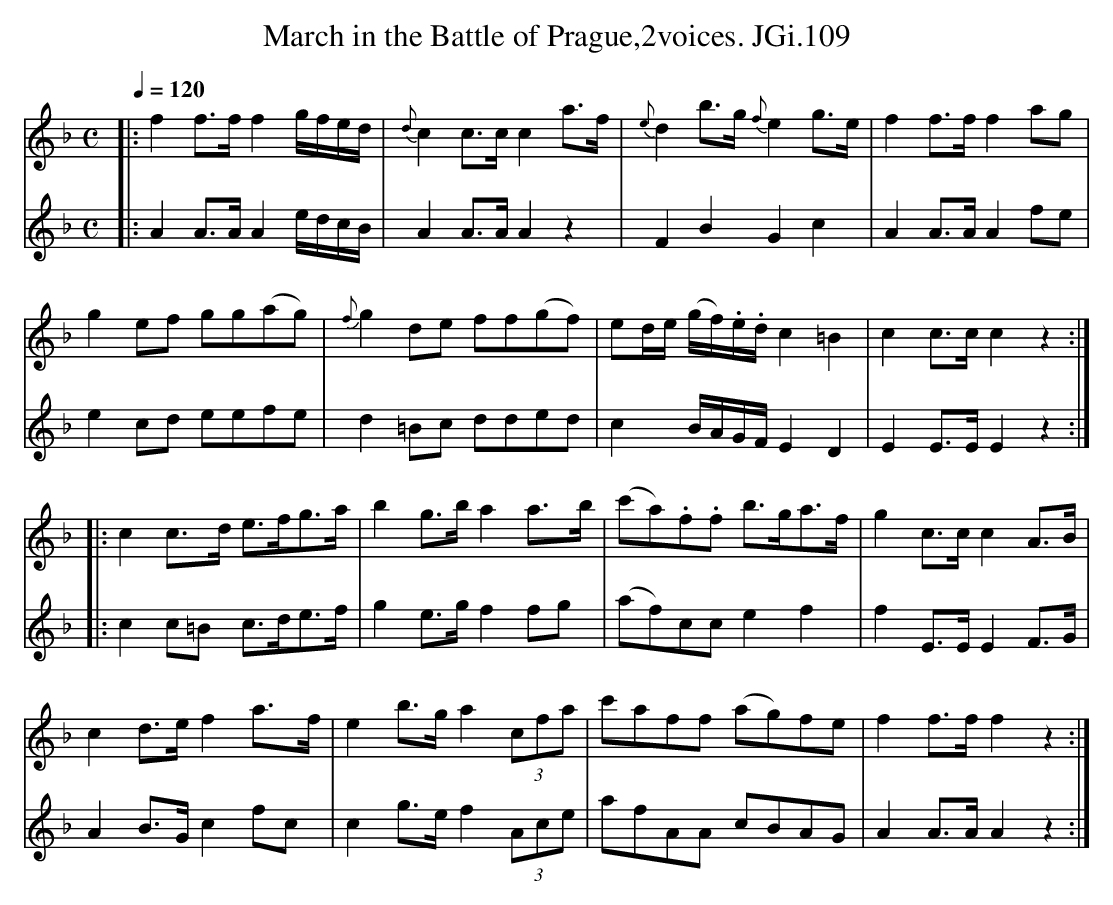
X:1
T:March in the Battle of Prague,2voices. JGi.109
M:C
L:1/8
Q:1/4=120
K:F
[V:1]|:f2f>ff2 g/f/e/d/|{d}c2c>cc2 a>f|{e}d2b>g{f}e2g>e|f2f>ff2ag|
[V:2]|:A2A>AA2e/d/c/B/2|A2A>AA2z2|F2B2G2c2|A2A>AA2fe|
[V:1]g2ef gg(ag)|{f}g2de ff(gf)|ed/e/ (g/f/).e/.d/c2=B2|c2c>cc2z2:|
[V:2]e2cd eefe|d2=Bc dded|c2B/A/G/F/2E2D2|E2E>EE2z2:|
[V:1]|:c2c>d e>fg>a|b2g>ba2a>b|(c'a).f.f b>ga>f|g2c>cc2A>B|
[V:2]|:c2c=B c>de>f|g2e>gf2fg|(af)cce2f2|f2E>EE2F>G|
[V:1]c2d>ef2a>f|e2b>ga2(3cfa|c'aff (ag)fe|f2f>ff2z2:|
[V:2]A2B>Gc2fc|c2g>ef2(3Ace|afAA cBAG|A2A>AA2z2:|
